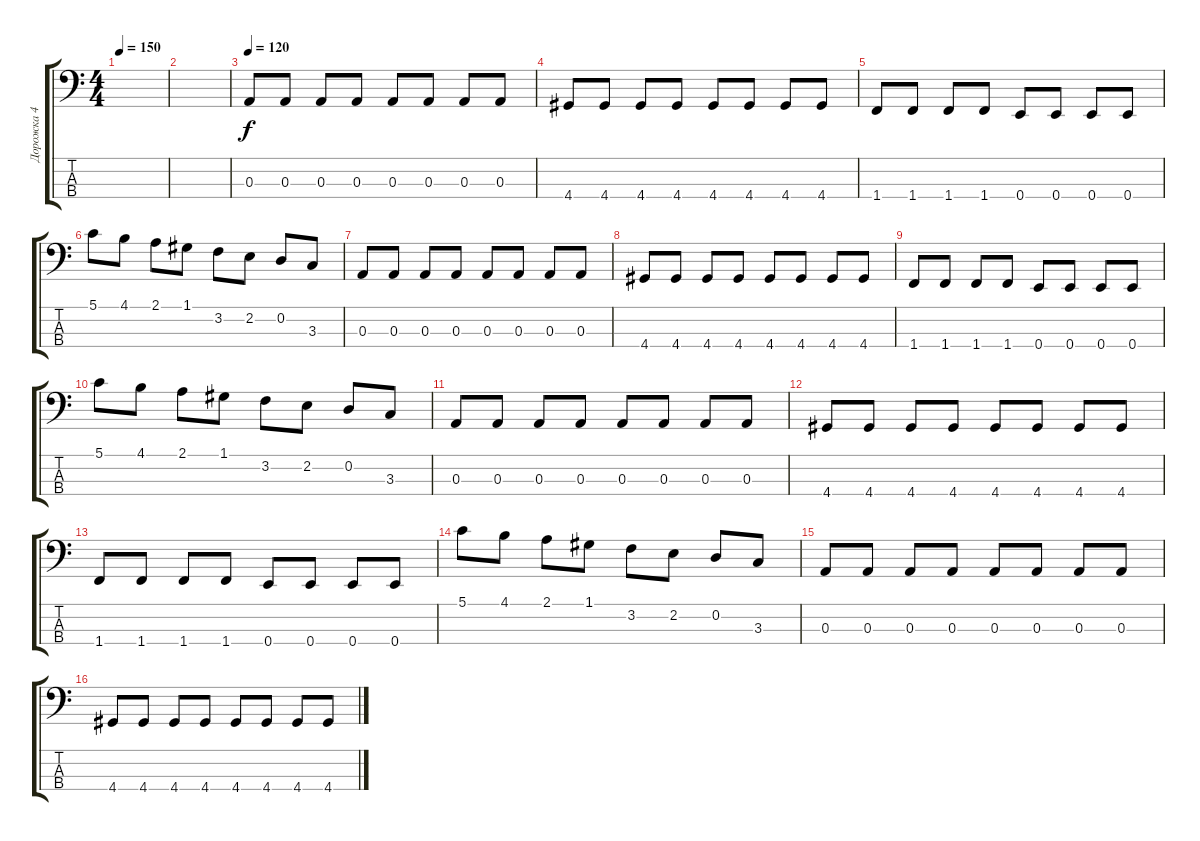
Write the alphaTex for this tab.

\track ("Дорожка 4" "Дорожка 4") {instrument electricbasspick}
\staff {score tabs}
\tuning (G2 D2 A1 E1) {hide}
\ts (4 4)
\tempo 150
\clef f4
\ks aminor
|
|
\tempo 120
0.3.8 0.3.8 0.3.8 0.3.8 0.3.8 0.3.8 0.3.8 0.3.8 |
4.4.8 4.4.8 4.4.8 4.4.8 4.4.8 4.4.8 4.4.8 4.4.8 |
1.4.8 1.4.8 1.4.8 1.4.8 0.4.8 0.4.8 0.4.8 0.4.8 |
5.1.8 4.1.8 2.1.8 1.1.8 3.2.8 2.2.8 0.2.8 3.3.8 |
0.3.8 0.3.8 0.3.8 0.3.8 0.3.8 0.3.8 0.3.8 0.3.8 |
4.4.8 4.4.8 4.4.8 4.4.8 4.4.8 4.4.8 4.4.8 4.4.8 |
1.4.8 1.4.8 1.4.8 1.4.8 0.4.8 0.4.8 0.4.8 0.4.8 |
5.1.8 4.1.8 2.1.8 1.1.8 3.2.8 2.2.8 0.2.8 3.3.8 |
0.3.8 0.3.8 0.3.8 0.3.8 0.3.8 0.3.8 0.3.8 0.3.8 |
4.4.8 4.4.8 4.4.8 4.4.8 4.4.8 4.4.8 4.4.8 4.4.8 |
1.4.8 1.4.8 1.4.8 1.4.8 0.4.8 0.4.8 0.4.8 0.4.8 |
5.1.8 4.1.8 2.1.8 1.1.8 3.2.8 2.2.8 0.2.8 3.3.8 |
0.3.8 0.3.8 0.3.8 0.3.8 0.3.8 0.3.8 0.3.8 0.3.8 |
4.4.8 4.4.8 4.4.8 4.4.8 4.4.8 4.4.8 4.4.8 4.4.8
